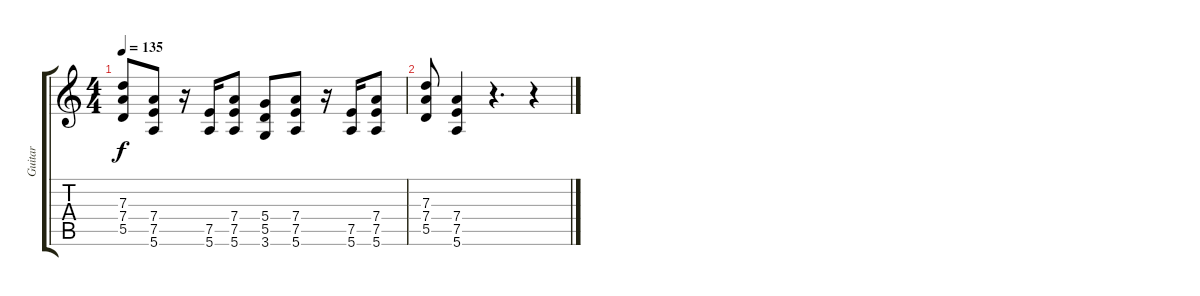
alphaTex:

\track ("Guitar" "Guitar") {instrument distortionguitar}
\staff {score tabs}
\tuning (E4 B3 G3 D3 A2 E2) {hide}
\ts (4 4)
\tempo 135
\clef g2
\ks c
(7.3 7.4 5.5).8{dy f} (7.4 7.5 5.6).8 r.16 (7.5 5.6).16 (7.4 7.5 5.6).8 (5.4 5.5 3.6).8 (7.4 7.5 5.6).8 r.16 (7.5 5.6).16 (7.4 7.5 5.6).8 |
(7.3 7.4 5.5).8 (7.4 7.5 5.6).4 r.4{d} r.4
